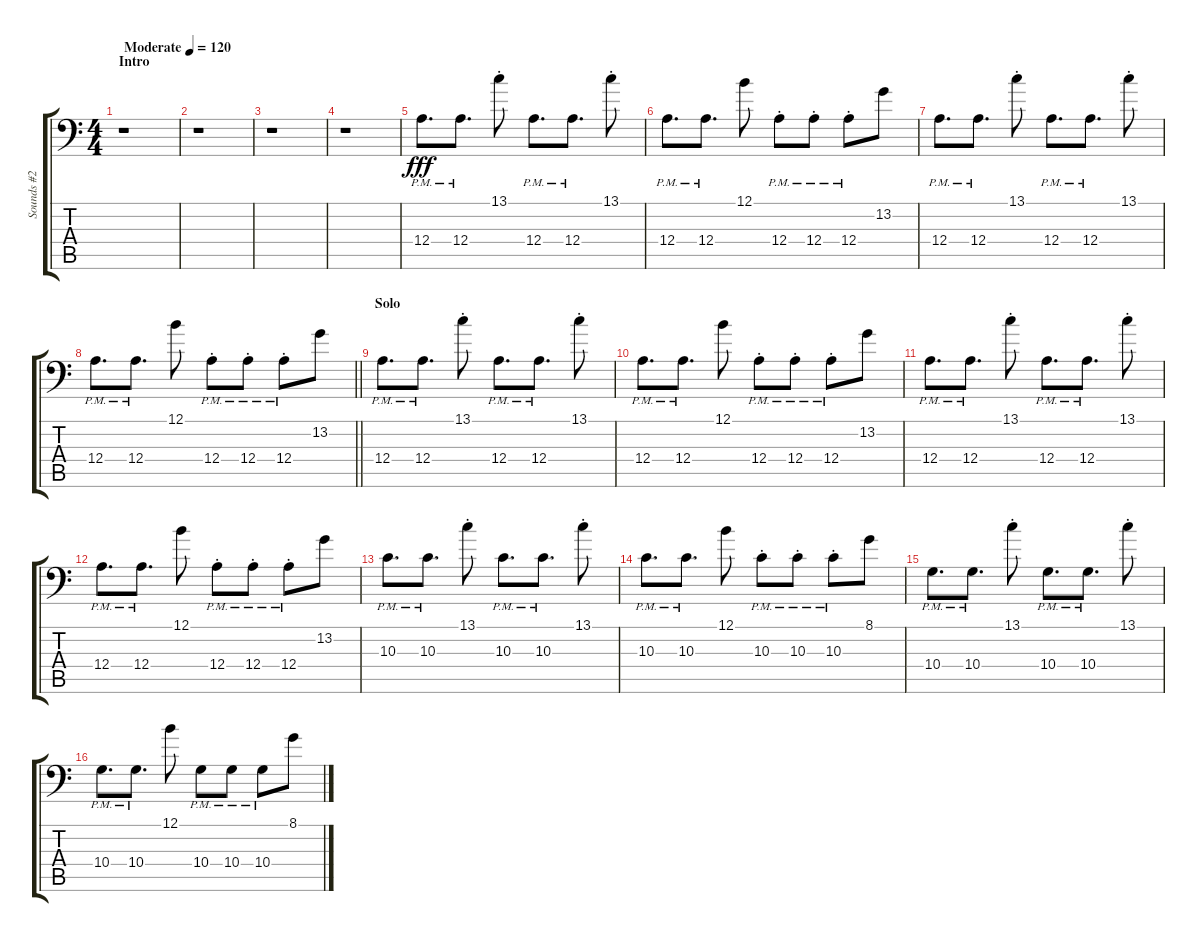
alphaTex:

\track ("Sounds #2" "Sounds #2") {instrument lead2sawtooth}
\staff {score tabs}
\tuning (B3 Gb3 D3 A2 E2 A1) {hide}
\ts (4 4)
\section ("" "Intro")
\tempo (120 "Moderate")
\clef f4
\ks c
r.1{dy fff instrument lead2sawtooth} |
r.1 |
r.1 |
r.1 |
12.4{pm}.8{d} 12.4{pm}.8{d} 13.1{st}.8 12.4{pm}.8{d} 12.4{pm}.8{d} 13.1{st}.8 |
12.4{pm}.8{d} 12.4{pm}.8{d} 12.1.8 12.4{pm st}.8 12.4{pm st}.8 12.4{pm st}.8 13.2.8 |
12.4{pm}.8{d} 12.4{pm}.8{d} 13.1{st}.8 12.4{pm}.8{d} 12.4{pm}.8{d} 13.1{st}.8 |
\barLineRight lightlight
12.4{pm}.8{d} 12.4{pm}.8{d} 12.1.8 12.4{pm st}.8 12.4{pm st}.8 12.4{pm st}.8 13.2.8 |
\section ("" "Solo")
12.4{pm}.8{d} 12.4{pm}.8{d} 13.1{st}.8 12.4{pm}.8{d} 12.4{pm}.8{d} 13.1{st}.8 |
12.4{pm}.8{d} 12.4{pm}.8{d} 12.1.8 12.4{pm st}.8 12.4{pm st}.8 12.4{pm st}.8 13.2.8 |
12.4{pm}.8{d} 12.4{pm}.8{d} 13.1{st}.8 12.4{pm}.8{d} 12.4{pm}.8{d} 13.1{st}.8 |
12.4{pm}.8{d} 12.4{pm}.8{d} 12.1.8 12.4{pm st}.8 12.4{pm st}.8 12.4{pm st}.8 13.2.8 |
10.3{pm}.8{d} 10.3{pm}.8{d} 13.1{st}.8 10.3{pm}.8{d} 10.3{pm}.8{d} 13.1{st}.8 |
10.3{pm}.8{d} 10.3{pm}.8{d} 12.1.8 10.3{pm st}.8 10.3{pm st}.8 10.3{pm st}.8 8.1.8 |
10.4{pm}.8{d} 10.4{pm}.8{d} 13.1{st}.8 10.4{pm}.8{d} 10.4{pm}.8{d} 13.1{st}.8 |
10.4{pm}.8{d} 10.4{pm}.8{d} 12.1.8 10.4{pm}.8 10.4{pm}.8 10.4{pm}.8 8.1.8
